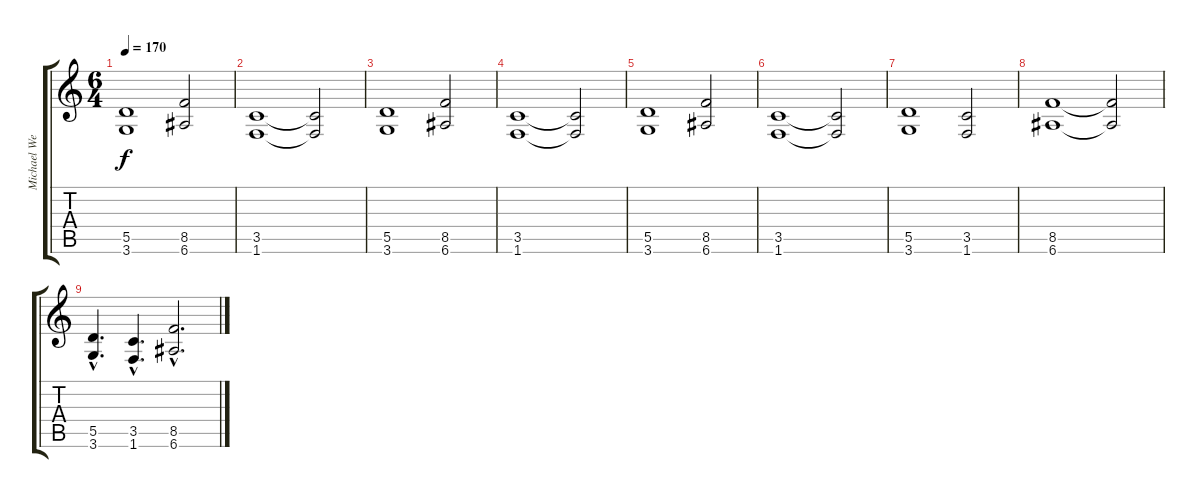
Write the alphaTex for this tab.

\track ("Michael Weikath" "Michael We") {instrument overdrivenguitar}
\staff {score tabs}
\tuning (E4 B3 G3 D3 A2 E2) {hide}
\ts (6 4)
\tempo 170
\clef g2
\ks c
(5.5 3.6).1{dy f} (8.5 6.6).2 |
(3.5 1.6).1 (3.5{t} 1.6{t}).2 |
(5.5 3.6).1 (8.5 6.6).2 |
(3.5 1.6).1 (3.5{t} 1.6{t}).2 |
(5.5 3.6).1 (8.5 6.6).2 |
(3.5 1.6).1 (3.5{t} 1.6{t}).2 |
(5.5 3.6).1 (3.5 1.6).2 |
(8.5 6.6).1 (8.5{t} 6.6{t}).2 |
(5.5{hac} 3.6{hac}).4{d} (3.5{hac} 1.6{hac}).4{d} (8.5{hac} 6.6{hac}).2{d}
